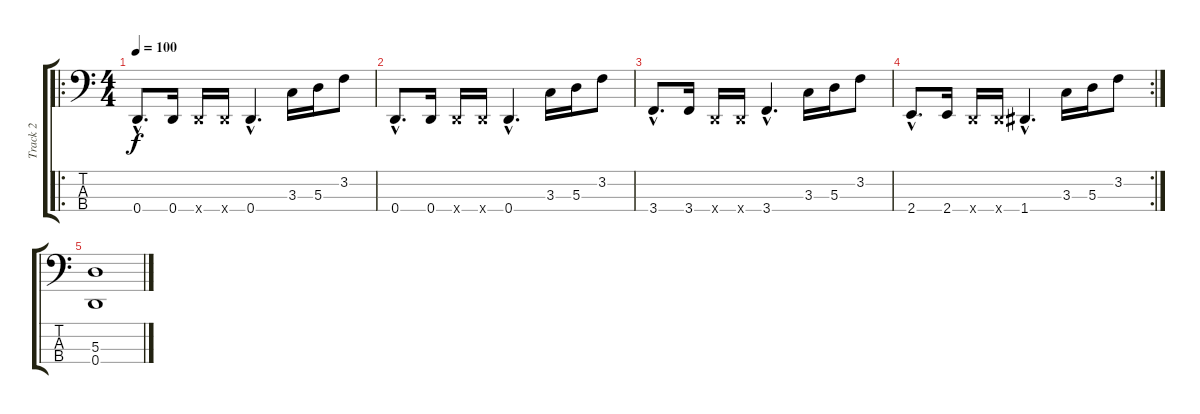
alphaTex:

\track ("Track 2" "Track 2") {instrument electricbasspick}
\staff {score tabs}
\tuning (G2 D2 A1 D1) {hide}
\ro
\ts (4 4)
\tempo 100
\clef f4
\ks c
0.4{hac}.8{d dy f} 0.4.16 0.4{x}.16 0.4{x}.16 0.4{hac}.4{d} 3.3.16 5.3.16 3.2.8 |
0.4{hac}.8{d} 0.4.16 0.4{x}.16 0.4{x}.16 0.4{hac}.4{d} 3.3.16 5.3.16 3.2.8 |
3.4{hac}.8{d} 3.4.16 0.4{x}.16 0.4{x}.16 3.4{hac}.4{d} 3.3.16 5.3.16 3.2.8 |
\rc 2
2.4{hac}.8{d} 2.4.16 0.4{x}.16 0.4{x}.16 1.4{hac}.4{d} 3.3.16 5.3.16 3.2.8 |
(5.3 0.4).1
